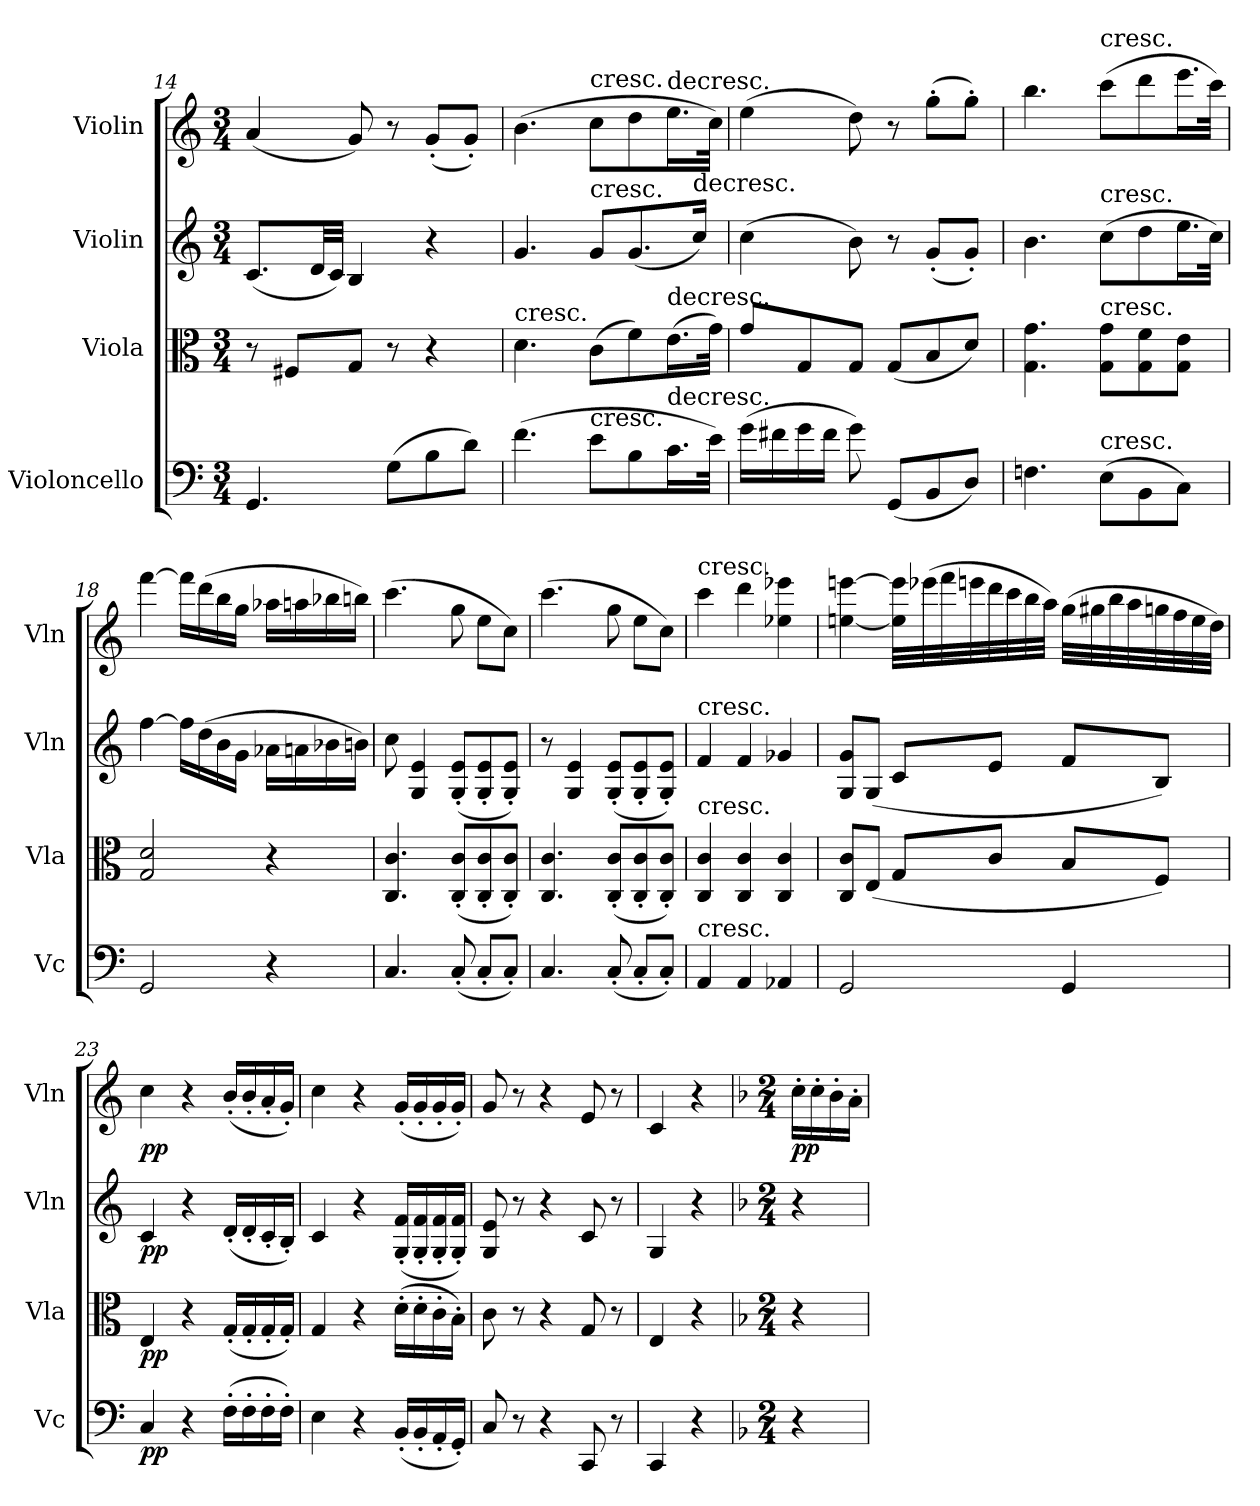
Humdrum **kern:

**kern	**dynam	**kern	**dynam	**kern	**dynam	**kern	**dynam
*part4	*part4	*part3	*part3	*part2	*part2	*part1	*part1
*staff4	*staff4	*staff3	*staff3	*staff2	*staff2	*staff1	*staff1
*I"Violoncello	*	*I"Viola	*	*I"Violin	*	*I"Violin	*
*I'Vc	*	*I'Vla	*	*I'Vln	*	*I'Vln	*
*clefF4	*	*clefC3	*	*clefG2	*	*clefG2	*
*k[]	*	*k[]	*	*k[]	*	*k[]	*
*M3/4	*	*M3/4	*	*M3/4	*	*M3/4	*
=14	=14	=14	=14	=14	=14	=14	=14
4.GG/	.	8r	.	(8.c/L	.	(4a/	.
.	.	8F#X/L	.	.	.	.	.
.	.	.	.	32d/LL	.	.	.
.	.	.	.	32c/JJJ)	.	.	.
.	.	8G/J	.	4B/	.	8g/)	.
(8G\L	.	8r	.	.	.	8r	.
8B\	.	4r	.	4r	.	(8g'/L	.
8d\J)	.	.	.	.	.	8g'/J)	.
=15	=15	=15	=15	=15	=15	=15	=15
!	!	!LO:TX:t=cresc.	!	!	!	!	!
(4.f\	.	4.d\	.	4.g/	.	(4.b\	.
!	!	!	!	!	!	!LO:TX:t=cresc.	!
!	!	!	!	!LO:TX:t=cresc.	!	!	!
!LO:TX:t=cresc.	!	!	!	!	!	!	!
8e\L	.	(8c\L	.	8g/L	.	8cc\L	.
8B\	.	8f\)	.	(8.g/	.	8dd\	.
!	!	!	!	!	!	!LO:TX:t=decresc.	!
!	!	!LO:TX:t=decresc.	!	!	!	!	!
!LO:TX:t=decresc.	!	!	!	!	!	!	!
16.c\L	.	(16.e\L	.	.	.	16.ee\L	.
!	!	!	!	!LO:TX:t=decresc.	!	!	!
.	.	.	.	16cc/Jk)	.	.	.
32e\JJk)	.	32g\JJk)	.	.	.	32cc\JJk)	.
=16	=16	=16	=16	=16	=16	=16	=16
(16g\LL	.	8g/L	.	(4cc\	.	(4ee\	.
16f#X\	.	.	.	.	.	.	.
16g\	.	8G/	.	.	.	.	.
16f#\JJ	.	.	.	.	.	.	.
8g\)	.	8G/J	.	8b\)	.	8dd\)	.
(8GG/L	.	(8G/L	.	8r	.	8r	.
8BB/	.	8B/	.	(8g'/L	.	(8gg'\L	.
8D/J)	.	8d/J)	.	8g'/J)	.	8gg'\J)	.
=17	=17	=17	=17	=17	=17	=17	=17
4.Fn\	.	4.G\ 4.g\	.	4.b\	.	4.bb\	.
!	!	!	!	!	!	!LO:TX:t=cresc.	!
!	!	!	!	!LO:TX:t=cresc.	!	!	!
!	!	!LO:TX:t=cresc.	!	!	!	!	!
!LO:TX:t=cresc.	!	!	!	!	!	!	!
(8E\L	.	8G\ 8g\L	.	(8cc\L	.	(8ccc\L	.
8BB\	.	8G\ 8f\	.	8dd\	.	8ddd\	.
8C\J)	.	8G\ 8e\J	.	16.ee\L	.	16.eee\L	.
.	.	.	.	32cc\JJk)	.	32ccc\JJk)	.
=18	=18	=18	=18	=18	=18	=18	=18
2GG/	.	2G/ 2d/	.	[4ff\	.	[4fff\	.
.	.	.	.	16ff\LL]	.	16fff\LL]	.
.	.	.	.	(16dd\	.	(16ddd\	.
.	.	.	.	16b\	.	16bb\	.
.	.	.	.	16g\JJ	.	16gg\JJ	.
4r	.	4r	.	16a-X\LL	.	16aa-X\LL	.
.	.	.	.	16an\	.	16aan\	.
.	.	.	.	16b-X\	.	16bb-X\	.
.	.	.	.	16bn\JJ)	.	16bbn\JJ)	.
=19	=19	=19	=19	=19	=19	=19	=19
4.C/	.	4.C/ 4.c/	.	8cc\	.	(4.ccc\	.
.	.	.	.	4G/ 4e/	.	.	.
(8C'/	.	(8C'/ 8c'/L	.	(8G'/ 8e'/L	.	8gg\	.
8C'/L	.	8C'/ 8c'/	.	8G'/ 8e'/	.	8ee\L	.
8C'/J)	.	8C'/ 8c'/J)	.	8G'/ 8e'/J)	.	8cc\J)	.
=20	=20	=20	=20	=20	=20	=20	=20
4.C/	.	4.C/ 4.c/	.	8r	.	(4.ccc\	.
.	.	.	.	4G/ 4e/	.	.	.
(8C'/	.	(8C'/ 8c'/L	.	(8G'/ 8e'/L	.	8gg\	.
8C'/L	.	8C'/ 8c'/	.	8G'/ 8e'/	.	8ee\L	.
8C'/J)	.	8C'/ 8c'/J)	.	8G'/ 8e'/J)	.	8cc\J)	.
=21	=21	=21	=21	=21	=21	=21	=21
!	!	!	!	!	!	!LO:TX:t=cresc.	!
!	!	!	!	!LO:TX:t=cresc.	!	!	!
!	!	!LO:TX:t=cresc.	!	!	!	!	!
!LO:TX:t=cresc.	!	!	!	!	!	!	!
4AA/	.	4C/ 4c/	.	4f/	.	4ccc\	.
4AA/	.	4C/ 4c/	.	4f/	.	4ddd\	.
4AA-X/	.	4C/ 4c/	.	4g-X/	.	4ee-X\ 4eee-X\	.
=22	=22	=22	=22	=22	=22	=22	=22
2GG/	.	8C/ 8c/L	.	8G/ 8g/L	.	[4een\ [4eeen\	.
.	.	(8E/J	.	(8G/J	.	.	.
.	.	8G/L	.	8c/L	.	32ee]\ 32eee]\LLL	.
.	.	.	.	.	.	(32eee-X\	.
.	.	.	.	.	.	32fff\	.
.	.	.	.	.	.	32eeen\	.
.	.	8c/J	.	8e/J	.	32ddd\	.
.	.	.	.	.	.	32ccc\	.
.	.	.	.	.	.	32bb\	.
.	.	.	.	.	.	32aa\JJJ)	.
4GG/	.	8B/L	.	8f/L	.	(32gg\LLL	.
.	.	.	.	.	.	32gg#X\	.
.	.	.	.	.	.	32bb\	.
.	.	.	.	.	.	32aa\	.
.	.	8F/J)	.	8B/J)	.	32ggn\	.
.	.	.	.	.	.	32ff\	.
.	.	.	.	.	.	32ee\	.
.	.	.	.	.	.	32dd\JJJ)	.
=23	=23	=23	=23	=23	=23	=23	=23
4C/	pp	4E/	pp	4c/	pp	4cc\	pp
4r	.	4r	.	4r	.	4r	.
(16F'\LL	.	(16G'/LL	.	(16d'/LL	.	(16b'/LL	.
16F'\	.	16G'/	.	16d'/	.	16b'/	.
16F'\	.	16G'/	.	16c'/	.	16a'/	.
16F'\JJ)	.	16G'/JJ)	.	16B'/JJ)	.	16g'/JJ)	.
=24	=24	=24	=24	=24	=24	=24	=24
4E\	.	4G/	.	4c/	.	4cc\	.
4r	.	4r	.	4r	.	4r	.
(16BB'/LL	.	(16d'\LL	.	(16G'/ 16f'/LL	.	(16g'/LL	.
16BB'/	.	16d'\	.	16G'/ 16f'/	.	16g'/	.
16AA'/	.	16c'\	.	16G'/ 16f'/	.	16g'/	.
16GG'/JJ)	.	16B'\JJ)	.	16G'/ 16f'/JJ)	.	16g'/JJ)	.
=25	=25	=25	=25	=25	=25	=25	=25
8C/	.	8c\	.	8G/ 8e/	.	8g/	.
8r	.	8r	.	8r	.	8r	.
4r	.	4r	.	4r	.	4r	.
8CC/	.	8G/	.	8c/	.	8e/	.
8r	.	8r	.	8r	.	8r	.
=26	=26	=26	=26	=26	=26	=26	=26
4CC/	.	4E/	.	4G/	.	4c/	.
4r	.	4r	.	4r	.	4r	.
=	=	=	=	=	=	=	=
*k[b-]	*	*k[b-]	*	*k[b-]	*	*k[b-]	*
*M2/4	*	*M2/4	*	*M2/4	*	*M2/4	*
*	*	*	*	*	*	*MM120	*
4r	.	4r	.	4r	.	16cc'\LL	pp
.	.	.	.	.	.	16cc'\	.
.	.	.	.	.	.	16b-'\	.
.	.	.	.	.	.	16a'\JJ	.
=	=	=	=	=	=	=	=
*-	*-	*-	*-	*-	*-	*-	*-
